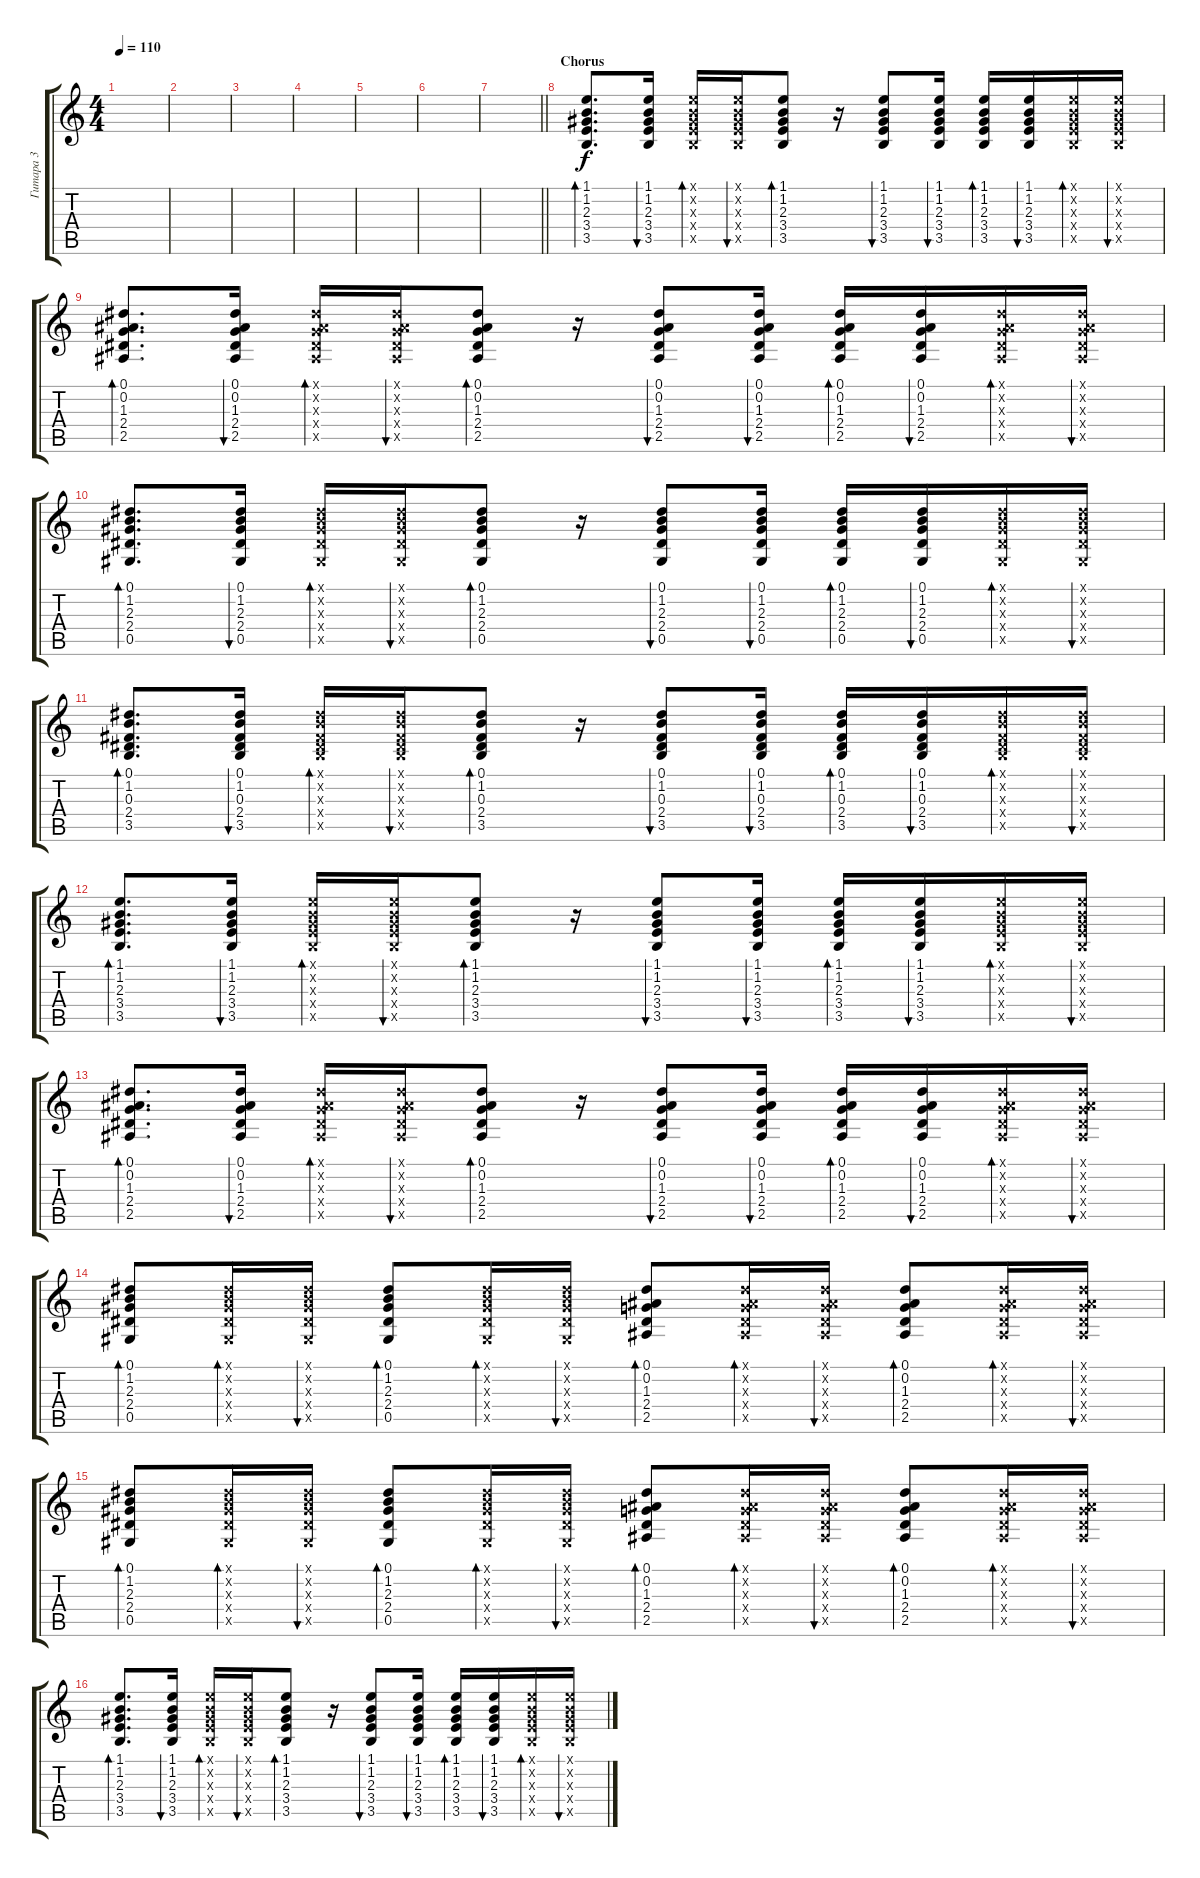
\track ("Гитара 3" "Гитара 3") {instrument acousticguitarsteel}
\staff {score tabs}
\tuning (Eb4 Bb3 Gb3 Db3 Ab2 Eb2) {hide}
\ts (4 4)
\tempo 110
\clef g2
\ks c
|
|
|
|
|
|
\barLineRight lightlight
|
\section ("" "Chorus")
(1.1 1.2 2.3 3.4 3.5).8{d bd 60} (1.1 1.2 2.3 3.4 3.5).16{bu 60} (1.1{x} 1.2{x} 2.3{x} 3.4{x} 3.5{x}).16{bd 60} (1.1{x} 1.2{x} 2.3{x} 3.4{x} 3.5{x}).16{bu 60} (1.1 1.2 2.3 3.4 3.5).8{bd 60} r.16 (1.1 1.2 2.3 3.4 3.5).8{bu 60} (1.1 1.2 2.3 3.4 3.5).16{bu 60} (1.1 1.2 2.3 3.4 3.5).16{bd 60} (1.1 1.2 2.3 3.4 3.5).16{bu 60} (1.1{x} 1.2{x} 2.3{x} 3.4{x} 3.5{x}).16{bd 60} (1.1{x} 1.2{x} 2.3{x} 3.4{x} 3.5{x}).16{bu 60} |
(0.1 0.2 1.3 2.4 2.5).8{d bd 60} (0.1 0.2 1.3 2.4 2.5).16{bu 60} (0.1{x} 0.2{x} 1.3{x} 2.4{x} 2.5{x}).16{bd 60} (0.1{x} 0.2{x} 1.3{x} 2.4{x} 2.5{x}).16{bu 60} (0.1 0.2 1.3 2.4 2.5).8{bd 60} r.16 (0.1 0.2 1.3 2.4 2.5).8{bu 60} (0.1 0.2 1.3 2.4 2.5).16{bu 60} (0.1 0.2 1.3 2.4 2.5).16{bd 60} (0.1 0.2 1.3 2.4 2.5).16{bu 60} (0.1{x} 0.2{x} 1.3{x} 2.4{x} 2.5{x}).16{bd 60} (0.1{x} 0.2{x} 1.3{x} 2.4{x} 2.5{x}).16{bu 60} |
(0.1 1.2 2.3 2.4 0.5).8{d bd 60} (0.1 1.2 2.3 2.4 0.5).16{bu 60} (0.1{x} 1.2{x} 2.3{x} 2.4{x} 0.5{x}).16{bd 60} (0.1{x} 1.2{x} 2.3{x} 2.4{x} 0.5{x}).16{bu 60} (0.1 1.2 2.3 2.4 0.5).8{bd 60} r.16 (0.1 1.2 2.3 2.4 0.5).8{bu 60} (0.1 1.2 2.3 2.4 0.5).16{bu 60} (0.1 1.2 2.3 2.4 0.5).16{bd 60} (0.1 1.2 2.3 2.4 0.5).16{bu 60} (0.1{x} 1.2{x} 2.3{x} 2.4{x} 0.5{x}).16{bd 60} (0.1{x} 1.2{x} 2.3{x} 2.4{x} 0.5{x}).16{bu 60} |
(0.1 1.2 0.3 2.4 3.5).8{d bd 60} (0.1 1.2 0.3 2.4 3.5).16{bu 60} (0.1{x} 1.2{x} 0.3{x} 2.4{x} 3.5{x}).16{bd 60} (0.1{x} 1.2{x} 0.3{x} 2.4{x} 3.5{x}).16{bu 60} (0.1 1.2 0.3 2.4 3.5).8{bd 60} r.16 (0.1 1.2 0.3 2.4 3.5).8{bu 60} (0.1 1.2 0.3 2.4 3.5).16{bu 60} (0.1 1.2 0.3 2.4 3.5).16{bd 60} (0.1 1.2 0.3 2.4 3.5).16{bu 60} (0.1{x} 1.2{x} 0.3{x} 2.4{x} 3.5{x}).16{bd 60} (0.1{x} 1.2{x} 0.3{x} 2.4{x} 3.5{x}).16{bu 60} |
(1.1 1.2 2.3 3.4 3.5).8{d bd 60} (1.1 1.2 2.3 3.4 3.5).16{bu 60} (1.1{x} 1.2{x} 2.3{x} 3.4{x} 3.5{x}).16{bd 60} (1.1{x} 1.2{x} 2.3{x} 3.4{x} 3.5{x}).16{bu 60} (1.1 1.2 2.3 3.4 3.5).8{bd 60} r.16 (1.1 1.2 2.3 3.4 3.5).8{bu 60} (1.1 1.2 2.3 3.4 3.5).16{bu 60} (1.1 1.2 2.3 3.4 3.5).16{bd 60} (1.1 1.2 2.3 3.4 3.5).16{bu 60} (1.1{x} 1.2{x} 2.3{x} 3.4{x} 3.5{x}).16{bd 60} (1.1{x} 1.2{x} 2.3{x} 3.4{x} 3.5{x}).16{bu 60} |
(0.1 0.2 1.3 2.4 2.5).8{d bd 60} (0.1 0.2 1.3 2.4 2.5).16{bu 60} (0.1{x} 0.2{x} 1.3{x} 2.4{x} 2.5{x}).16{bd 60} (0.1{x} 0.2{x} 1.3{x} 2.4{x} 2.5{x}).16{bu 60} (0.1 0.2 1.3 2.4 2.5).8{bd 60} r.16 (0.1 0.2 1.3 2.4 2.5).8{bu 60} (0.1 0.2 1.3 2.4 2.5).16{bu 60} (0.1 0.2 1.3 2.4 2.5).16{bd 60} (0.1 0.2 1.3 2.4 2.5).16{bu 60} (0.1{x} 0.2{x} 1.3{x} 2.4{x} 2.5{x}).16{bd 60} (0.1{x} 0.2{x} 1.3{x} 2.4{x} 2.5{x}).16{bu 60} |
(0.1 1.2 2.3 2.4 0.5).8{bd 60} (0.1{x} 1.2{x} 2.3{x} 2.4{x} 0.5{x}).16{bd 60} (0.1{x} 1.2{x} 2.3{x} 2.4{x} 0.5{x}).16{bu 60} (0.1 1.2 2.3 2.4 0.5).8{bd 60} (0.1{x} 1.2{x} 2.3{x} 2.4{x} 0.5{x}).16{bd 60} (0.1{x} 1.2{x} 2.3{x} 2.4{x} 0.5{x}).16{bu 60} (0.1 0.2 1.3 2.4 2.5).8{bd 60} (0.1{x} 0.2{x} 1.3{x} 2.4{x} 2.5{x}).16{bd 60} (0.1{x} 0.2{x} 1.3{x} 2.4{x} 2.5{x}).16{bu 60} (0.1 0.2 1.3 2.4 2.5).8{bd 60} (0.1{x} 0.2{x} 1.3{x} 2.4{x} 2.5{x}).16{bd 60} (0.1{x} 0.2{x} 1.3{x} 2.4{x} 2.5{x}).16{bu 60} |
(0.1 1.2 2.3 2.4 0.5).8{bd 60} (0.1{x} 1.2{x} 2.3{x} 2.4{x} 0.5{x}).16{bd 60} (0.1{x} 1.2{x} 2.3{x} 2.4{x} 0.5{x}).16{bu 60} (0.1 1.2 2.3 2.4 0.5).8{bd 60} (0.1{x} 1.2{x} 2.3{x} 2.4{x} 0.5{x}).16{bd 60} (0.1{x} 1.2{x} 2.3{x} 2.4{x} 0.5{x}).16{bu 60} (0.1 0.2 1.3 2.4 2.5).8{bd 60} (0.1{x} 0.2{x} 1.3{x} 2.4{x} 2.5{x}).16{bd 60} (0.1{x} 0.2{x} 1.3{x} 2.4{x} 2.5{x}).16{bu 60} (0.1 0.2 1.3 2.4 2.5).8{bd 60} (0.1{x} 0.2{x} 1.3{x} 2.4{x} 2.5{x}).16{bd 60} (0.1{x} 0.2{x} 1.3{x} 2.4{x} 2.5{x}).16{bu 60} |
(1.1 1.2 2.3 3.4 3.5).8{d bd 60} (1.1 1.2 2.3 3.4 3.5).16{bu 60} (1.1{x} 1.2{x} 2.3{x} 3.4{x} 3.5{x}).16{bd 60} (1.1{x} 1.2{x} 2.3{x} 3.4{x} 3.5{x}).16{bu 60} (1.1 1.2 2.3 3.4 3.5).8{bd 60} r.16 (1.1 1.2 2.3 3.4 3.5).8{bu 60} (1.1 1.2 2.3 3.4 3.5).16{bu 60} (1.1 1.2 2.3 3.4 3.5).16{bd 60} (1.1 1.2 2.3 3.4 3.5).16{bu 60} (1.1{x} 1.2{x} 2.3{x} 3.4{x} 3.5{x}).16{bd 60} (1.1{x} 1.2{x} 2.3{x} 3.4{x} 3.5{x}).16{bu 60}
